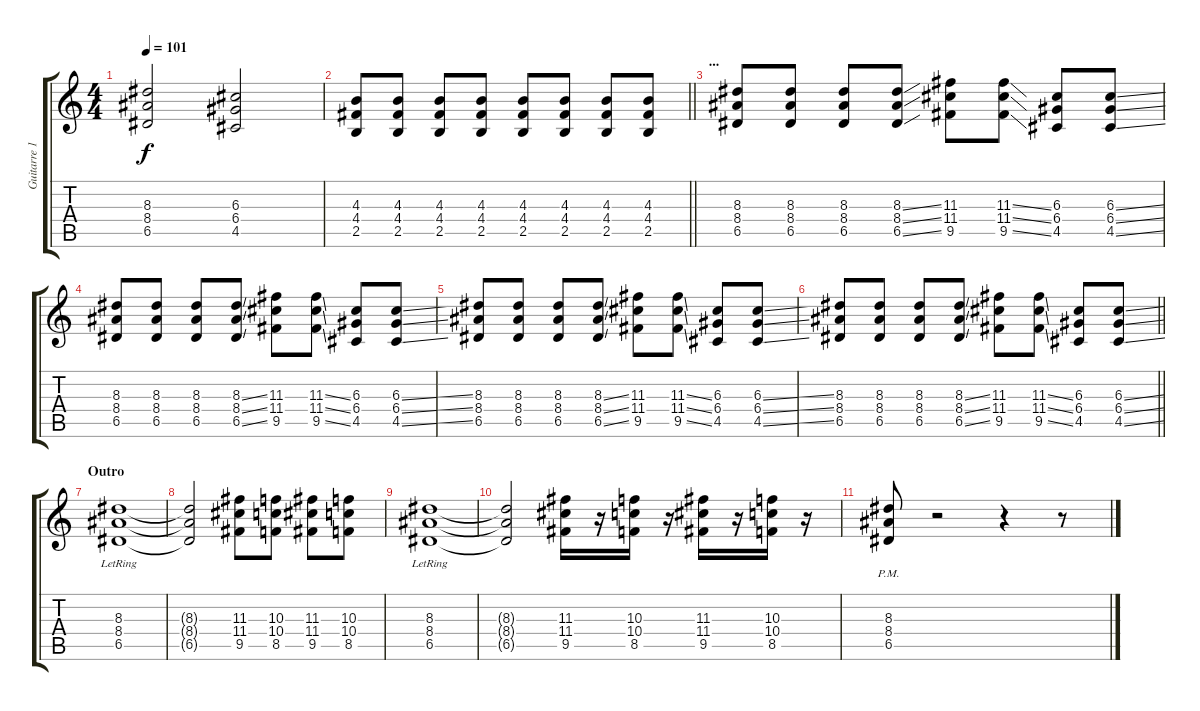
\track ("Guitarre 1" "Guitarre 1") {instrument distortionguitar}
\staff {score tabs}
\tuning (E4 B3 G3 D3 A2 E2) {hide}
\ts (4 4)
\tempo 101
\clef g2
\ks c
(8.3 8.4 6.5).2{dy f} (6.3 6.4 4.5).2 |
\barLineRight lightlight
(4.3 4.4 2.5).8 (4.3 4.4 2.5).8 (4.3 4.4 2.5).8 (4.3 4.4 2.5).8 (4.3 4.4 2.5).8 (4.3 4.4 2.5).8 (4.3 4.4 2.5).8 (4.3 4.4 2.5).8 |
\section ("" "...")
(8.3 8.4 6.5).8 (8.3 8.4 6.5).8 (8.3 8.4 6.5).8 (8.3{ss} 8.4{ss} 6.5{ss}).8 (11.3 11.4 9.5).8 (11.3{ss} 11.4{ss} 9.5{ss}).8 (6.3 6.4 4.5).8 (6.3{ss} 6.4{ss} 4.5{ss}).8 |
(8.3 8.4 6.5).8 (8.3 8.4 6.5).8 (8.3 8.4 6.5).8 (8.3{ss} 8.4{ss} 6.5{ss}).8 (11.3 11.4 9.5).8 (11.3{ss} 11.4{ss} 9.5{ss}).8 (6.3 6.4 4.5).8 (6.3{ss} 6.4{ss} 4.5{ss}).8 |
(8.3 8.4 6.5).8 (8.3 8.4 6.5).8 (8.3 8.4 6.5).8 (8.3{ss} 8.4{ss} 6.5{ss}).8 (11.3 11.4 9.5).8 (11.3{ss} 11.4{ss} 9.5{ss}).8 (6.3 6.4 4.5).8 (6.3{ss} 6.4{ss} 4.5{ss}).8 |
\barLineRight lightlight
(8.3 8.4 6.5).8 (8.3 8.4 6.5).8 (8.3 8.4 6.5).8 (8.3{ss} 8.4{ss} 6.5{ss}).8 (11.3 11.4 9.5).8 (11.3{ss} 11.4{ss} 9.5{ss}).8 (6.3 6.4 4.5).8 (6.3{ss} 6.4{ss} 4.5{ss}).8 |
\section ("" "Outro")
(8.3 8.4{lr} 6.5).1 |
(8.3{t} 8.4{t} 6.5{t}).2 (11.3 11.4 9.5).8 (10.3 10.4 8.5).8 (11.3 11.4 9.5).8 (10.3 10.4 8.5).8 |
(8.3 8.4{lr} 6.5).1 |
(8.3{t} 8.4{t} 6.5{t}).2 (11.3 11.4 9.5).16 r.16 (10.3 10.4 8.5).16 r.16 (11.3 11.4 9.5).16 r.16 (10.3 10.4 8.5).16 r.16 |
(8.3{pm} 8.4{pm} 6.5{pm}).8 r.2 r.4 r.8
